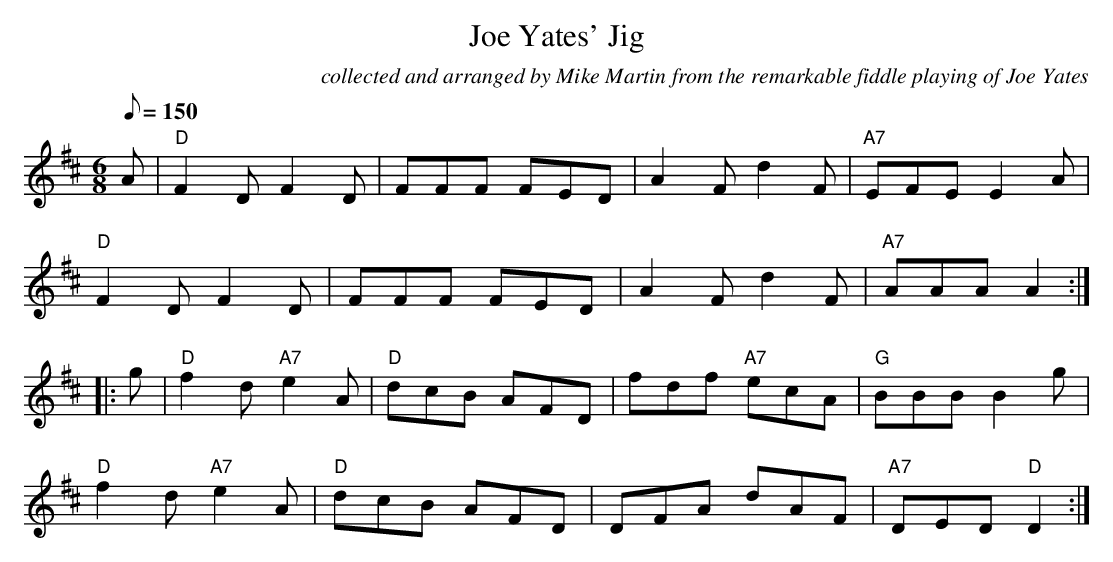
X:1
T:Joe Yates' Jig
C:collected and arranged by Mike Martin from the remarkable fiddle playing of Joe Yates
M:6/8
L:1/8
Q:150
K:D
A|"D"F2DF2D|FFF FED|A2F d2F|"A7"EFE E2A|
"D"F2DF2D|FFF FED|A2F d2F|"A7"AAAA2:|
|:g|"D"f2d "A7"e2A|"D"dcB AFD|fdf "A7"ecA|"G"BBBB2g|
"D"f2d "A7"e2A|"D"dcB AFD|DFA dAF|"A7"DED "D"D2:|
